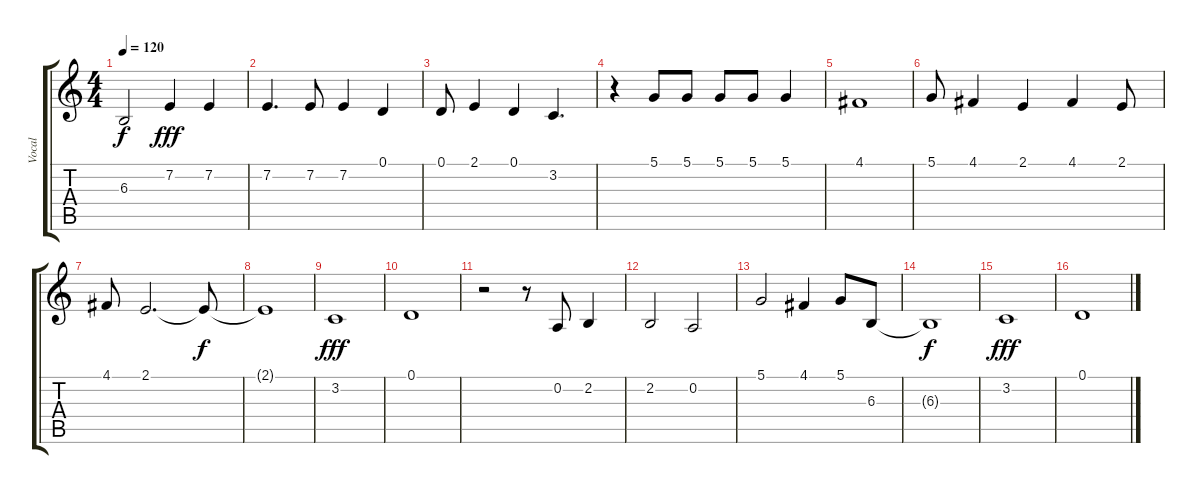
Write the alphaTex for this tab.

\track ("Vocal" "Vocal") {instrument acousticgrandpiano}
\staff {score tabs}
\tuning (D4 A3 F3 C3 G2 D2) {hide}
\ts (4 4)
\tempo 120
\clef g2
\ks c
6.3{t}.2{dy f} 7.2.4{dy fff} 7.2.4 |
7.2.4{d} 7.2.8 7.2.4 0.1.4 |
0.1.8 2.1.4 0.1.4 3.2.4{d} |
r.4 5.1.8 5.1.8 5.1.8 5.1.8 5.1.4 |
4.1.1 |
5.1.8 4.1.4 2.1.4 4.1.4 2.1.8 |
4.1.8 2.1.2{d} 2.1{t}.8{dy f} |
2.1{t}.1 |
3.2.1{dy fff} |
0.1.1 |
r.2 r.8 0.2.8 2.2.4 |
2.2.2 0.2.2 |
5.1.2 4.1.4 5.1.8 6.3.8 |
6.3{t}.1{dy f} |
3.2.1{dy fff} |
0.1.1
